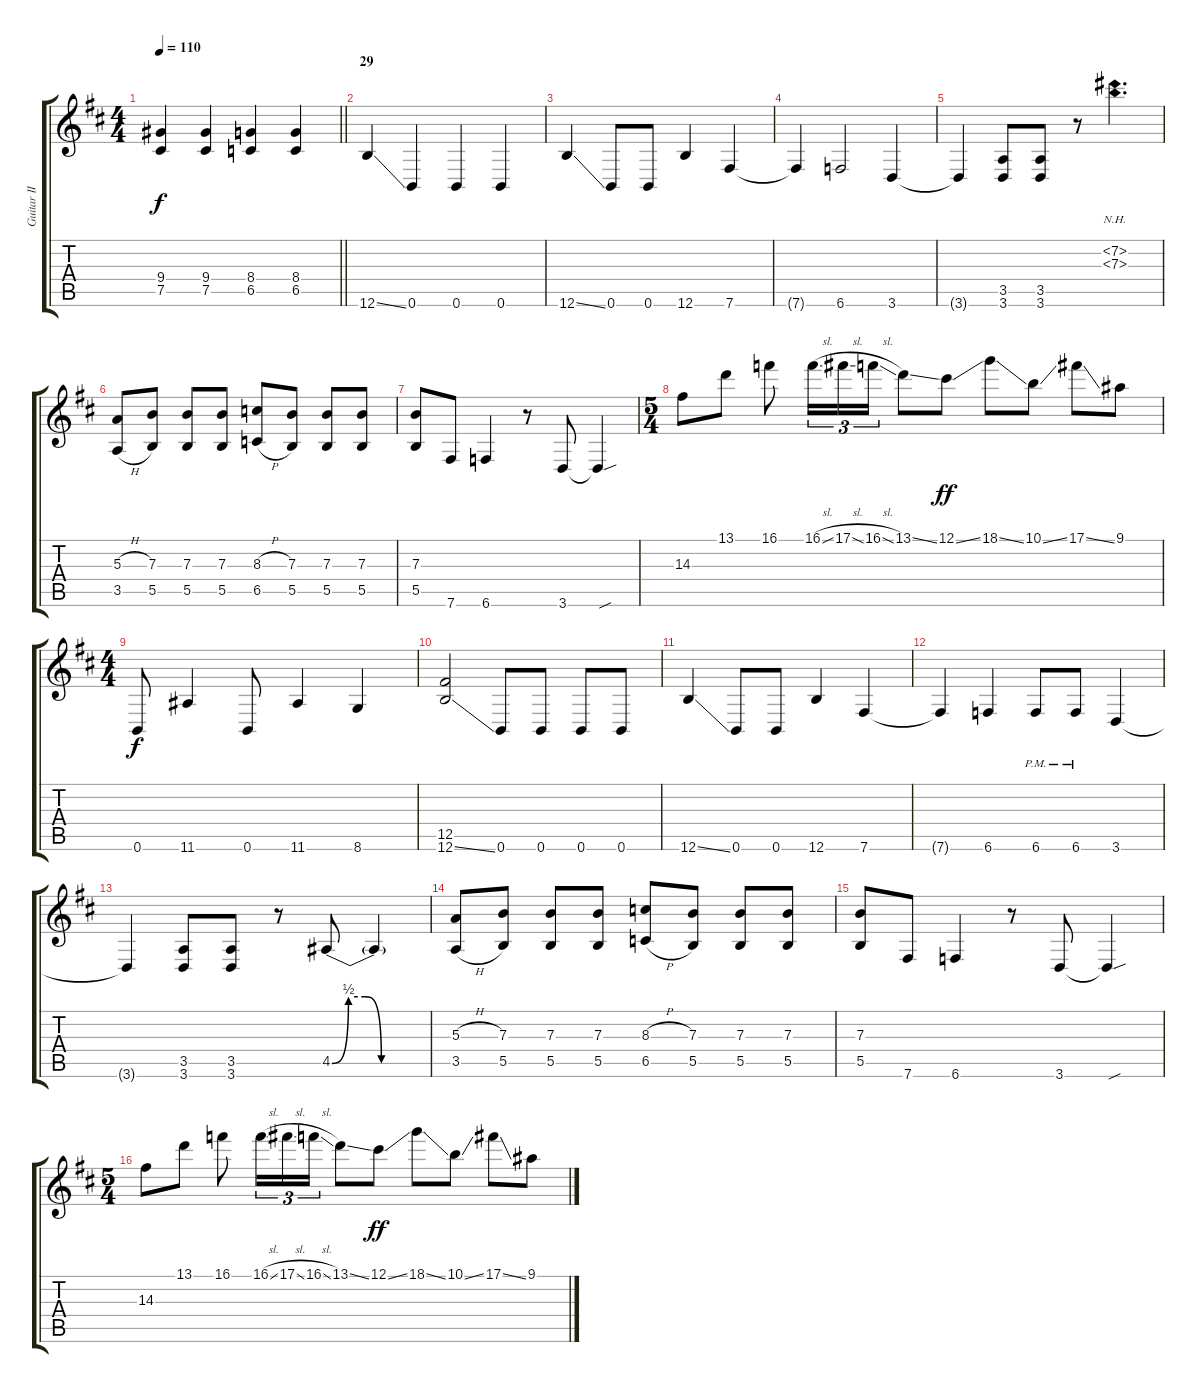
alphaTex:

\track ("Guitar II" "Guitar II") {instrument distortionguitar}
\staff {score tabs}
\tuning (Db4 Ab3 E3 B2 Gb2 B1) {hide}
\ts (4 4)
\tempo 110
\clef g2
\barLineRight lightlight
\ks bminor
(9.4 7.5).4{dy f} (9.4 7.5).4 (8.4 6.5).4 (8.4 6.5).4 |
\section ("" "29")
12.6{ss}.4 0.6.4 0.6.4 0.6.4 |
12.6{ss}.4 0.6.8 0.6.8 12.6.4 7.6.4 |
7.6{t}.4 6.6.2 3.6.4 |
3.6{t}.4 (3.5 3.6).8 (3.5 3.6).8 r.8 (7.2{nh} 7.3{nh}).4{d} |
(5.3{h} 3.5{h}).8 (7.3 5.5).8 (7.3 5.5).8 (7.3 5.5).8 (8.3{h} 6.5{h}).8 (7.3 5.5).8 (7.3 5.5).8 (7.3 5.5).8 |
(7.3 5.5).8 7.6.8 6.6.4 r.8 3.6.8 3.6{sou t}.4 |
\ts (5 4)
14.3.8 13.1.8 16.1.8 16.1{sl}.16{tu (3 2)} 17.1{sl}.16{tu (3 2)} 16.1{sl}.16{tu (3 2)} 13.1{ss}.8 12.1{ss}.8{dy ff} 18.1{ss}.8 10.1{ss}.8 17.1{ss}.8 9.1.8 |
\ts (4 4)
0.6.8{dy f} 11.6.4 0.6.8 11.6.4 8.6.4 |
(12.5 12.6{ss}).2 0.6.8 0.6.8 0.6.8 0.6.8 |
12.6{ss}.4 0.6.8 0.6.8 12.6.4 7.6.4 |
7.6{t}.4 6.6.4 6.6{pm}.8 6.6{pm}.8 3.6.4 |
3.6{t}.4 (3.5 3.6).8 (3.5 3.6).8 r.8 4.5{be (custom 0 0 10 2 20 2 30 0 60 0)}.8 4.5{t}.4 |
(5.3{h} 3.5{h}).8 (7.3 5.5).8 (7.3 5.5).8 (7.3 5.5).8 (8.3{h} 6.5{h}).8 (7.3 5.5).8 (7.3 5.5).8 (7.3 5.5).8 |
(7.3 5.5).8 7.6.8 6.6.4 r.8 3.6.8 3.6{sou t}.4 |
\ts (5 4)
14.3.8 13.1.8 16.1.8 16.1{sl}.16{tu (3 2)} 17.1{sl}.16{tu (3 2)} 16.1{sl}.16{tu (3 2)} 13.1{ss}.8 12.1{ss}.8{dy ff} 18.1{ss}.8 10.1{ss}.8 17.1{ss}.8 9.1.8
